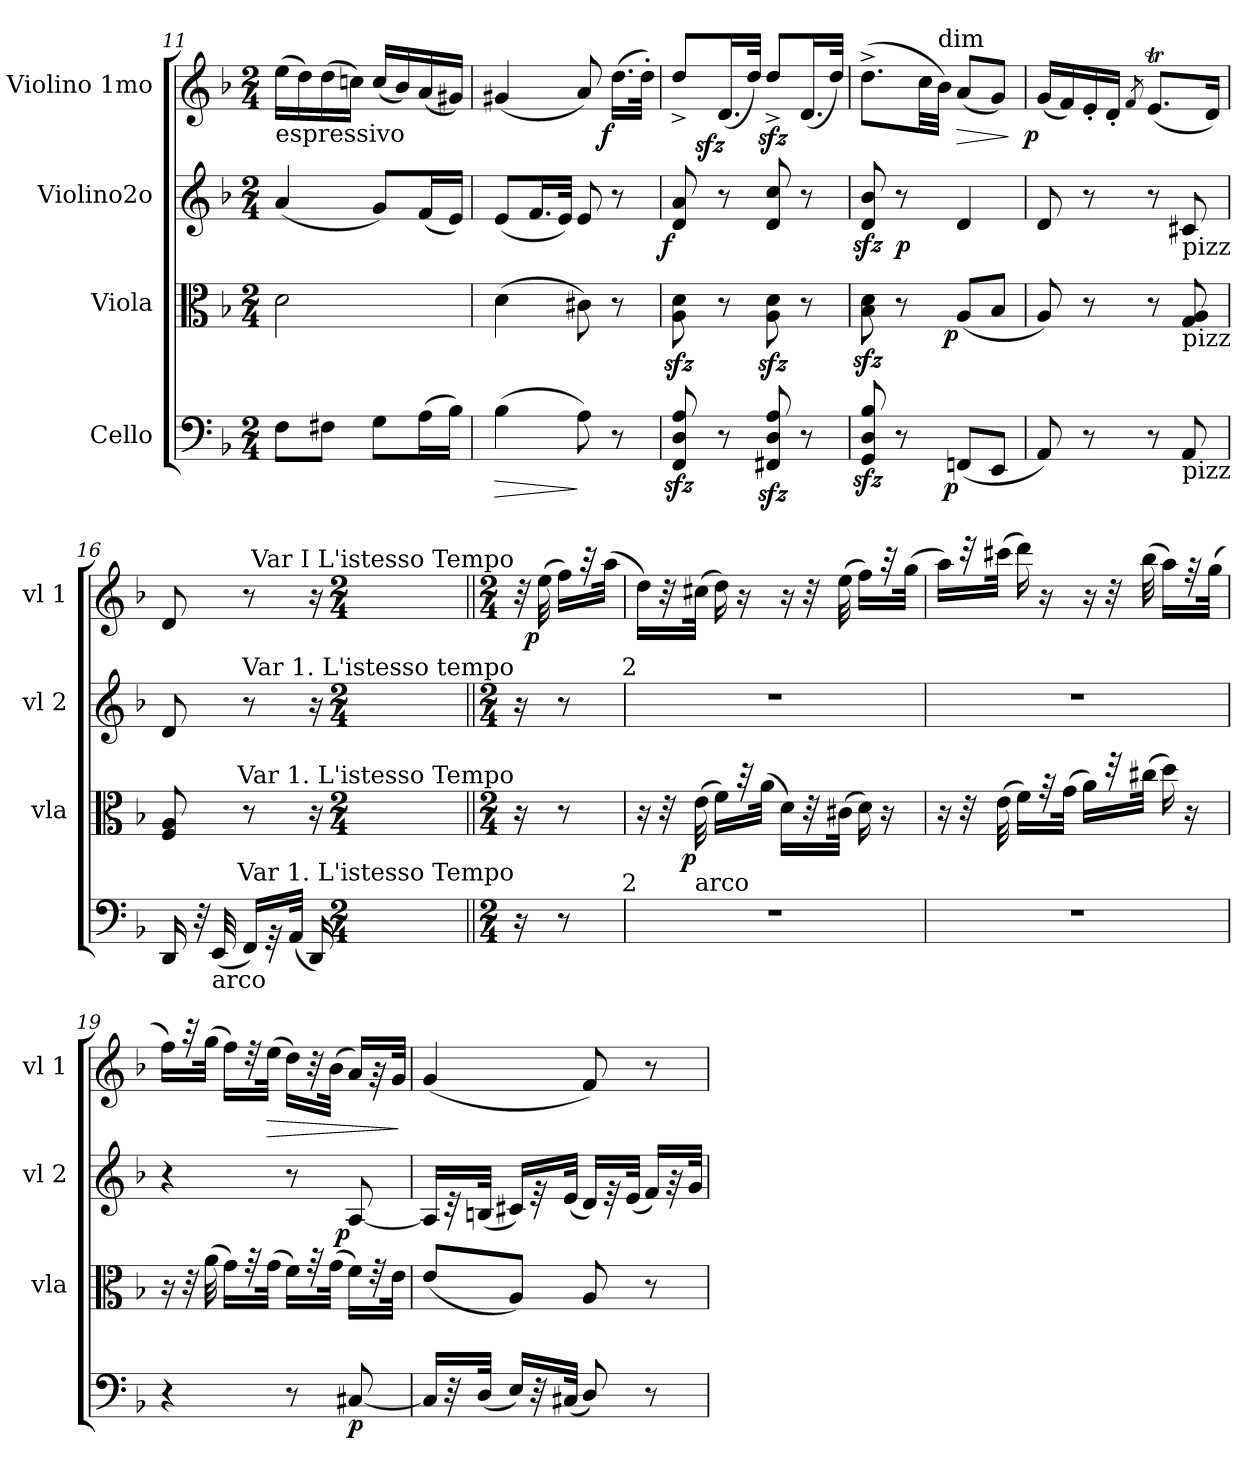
**kern	**dynam	**kern	**dynam	**kern	**dynam	**kern	**dynam
*part4	*part4	*part3	*part3	*part2	*part2	*part1	*part1
*staff4	*staff4	*staff3	*staff3	*staff2	*staff2	*staff1	*staff1
*I"Cello	*	*I"Viola	*	*I"Violino2o	*	*I"Violino 1mo	*
*	*	*I'vla	*	*I'vl 2	*	*I'vl 1	*
*clefF4	*	*clefC3	*	*clefG2	*	*clefG2	*
*k[b-]	*	*k[b-]	*	*k[b-]	*	*k[b-]	*
*M2/4	*	*M2/4	*	*M2/4	*	*M2/4	*
=11	=11	=11	=11	=11	=11	=11	=11
!	!	!	!	!	!	!LO:TX:b:t=espressivo	!
8F\L	.	2d\	.	(4a/	.	(16ee\LL	.
.	.	.	.	.	.	16dd\)	.
8F#X\J	.	.	.	.	.	(16dd\	.
.	.	.	.	.	.	16ccn\JJ)	.
8G\L	.	.	.	8g/L)	.	(16cc/LL	.
.	.	.	.	.	.	16b-/)	.
(16A\L	.	.	.	(16f/L	.	(16a/	.
16B-\JJ)	.	.	.	16e/JJ)	.	16g#X/JJ)	.
=12	=12	=12	=12	=12	=12	=12	=12
!	!LO:HP:b	!	!	!	!	!	!
(4B-\	>	(4d\	.	(8e/L	.	(4g#X/	.
.	.	.	.	16.f/L	.	.	.
.	.	.	.	32e/JJk)	.	.	.
8A\)	]	8c#X\)	.	8e/	.	8a/)	.
!	!	!	!	!	!	!	!LO:DY:rj
8r	.	8r	.	8r	.	(16.dd\LL	f
.	.	.	.	.	.	32dd'\JJk)	.
=13	=13	=13	=13	=13	=13	=13	=13
!	!	!	!	!	!LO:DY:rj	!	!
*	*	*	*	*^	*	*	*
8FFzz>/ 8Dzz>/ 8Azz>/	.	8Azz>\ 8dzz>\	.	8d/ 8a/	16ryy	f	8dd^>/L	.
!	!	!	!	!	!	!LO:DY:a	!	!
.	.	.	.	.	4..ryy	sfz	.	.
8r	.	8r	.	8r	.	.	(16.d/L	.
.	.	.	.	.	.	.	32dd/JJk)	.
8FF#Xzz>/ 8Dzz>/ 8Azz>/	.	8Azz>\ 8dzz>\	.	8dzz>/ 8cczz>/	.	.	8dd^>/L	.
8r	.	8r	.	8r	.	.	(16.d/L	.
.	.	.	.	.	.	.	32dd/JJk)	.
*	*	*	*	*v	*v	*	*	*
=14	=14	=14	=14	=14	=14	=14	=14
8GGzz>/ 8Dzz>/ 8B-zz>/	.	8B-zz>\ 8dzz>\	.	8dzz>/ 8b-zz>/	.	(8.dd^\L	.
8r	.	8r	.	8r	p	.	.
.	.	.	.	.	.	32cc\LL	.
!	!	!	!	!	!	!LO:TX:t=dim	!
.	.	.	.	.	.	32b-\JJJ)	.
!	!LO:DY:rj	!	!LO:DY:rj	!	!	!	!LO:HP:b
(8FFn/L	p	(8A/L	p	4d/	.	(8a/L	>
8EE/J	.	8B-/J	.	.	.	8g/J)	.
.	.	.	.	.	.	.	]
=15	=15	=15	=15	=15	=15	=15	=15
!	!	!	!	!	!	!	!LO:DY:rj
8AA/)	.	8A/)	.	8d/	.	(16g/LL	p
.	.	.	.	.	.	16f/)	.
8r	.	8r	.	8r	.	16e'/	.
.	.	.	.	.	.	16d'/JJ	.
.	.	.	.	.	.	8qf/	.
8r	.	8r	.	8r	.	(8.et/L	.
!	!	!	!	!LO:TX:b:t=pizz	!	!	!
!	!	!LO:TX:b:t=pizz	!	!	!	!	!
!LO:TX:b:t=pizz	!	!	!	!	!	!	!
8AA/	.	8G/ 8A/	.	8c#X/	.	.	.
.	.	.	.	.	.	16d/Jk)	.
=16	=16	=16	=16	=16	=16	=16	=16
16DD/	.	8F/ 8A/	.	8d/	.	8d/	.
32r	.	.	.	.	.	.	.
!LO:TX:b:t=arco	!	!	!	!	!	!	!
(32EE/	.	.	.	.	.	.	.
16FF/LL)	.	8r	.	8r	.	8r	.
32r	.	.	.	.	.	.	.
(32AA/JJk	.	.	.	.	.	.	.
16DD/)	.	16r	.	16r	.	16r	.
*M2/4	*	*M2/4	*	*M2/4	*	*M2/4	*
=||	=||	=||	=||	=||	=||	=||	=||
*M2/4	*	*M2/4	*	*M2/4	*	*M2/4	*
!	!	!	!	!	!	!LO:TX:a:rj:t=Var I L'istesso Tempo	!
!	!	!	!	!LO:TX:a:rj:t=Var 1. L'istesso tempo	!	!	!
!	!	!LO:TX:a:rj:t=Var 1.  L'istesso Tempo	!	!	!	!	!
!LO:TX:a:rj:t=Var 1. L'istesso Tempo	!	!	!	!	!	!	!
16r	.	16r	.	16r	.	32r	.
!	!	!	!	!	!	!	!LO:DY:rj
.	.	.	.	.	.	(32ee\	p
8r	.	8r	.	8r	.	16ff\LL)	.
.	.	.	.	.	.	32r	.
.	.	.	.	.	.	(32aa\JJk	.
=17	=17	=17	=17	=17	=17	=17	=17
!	!	!	!	!LO:TX:a:rj:t=2	!	!	!
!LO:TX:a:rj:t=2	!	!	!	!	!	!	!
2r	.	16r	.	2r	.	16dd\LL)	.
.	.	32r	.	.	.	32r	.
!	!	!LO:TX:b:t=arco	!	!	!	!	!
!	!	!	!LO:DY:rj	!	!	!	!
.	.	(32e\	p	.	.	(32cc#X\JJk	.
.	.	16f\LL)	.	.	.	16dd\)	.
.	.	32r	.	.	.	16r	.
.	.	(32a\JJk	.	.	.	.	.
.	.	16d\LL)	.	.	.	16r	.
.	.	32r	.	.	.	32r	.
.	.	(32c#X\JJk	.	.	.	(32ee\	.
.	.	16d\)	.	.	.	16ff\LL)	.
.	.	16r	.	.	.	32r	.
.	.	.	.	.	.	(32gg\JJk	.
=18	=18	=18	=18	=18	=18	=18	=18
2r	.	16r	.	2r	.	16aa\LL)	.
.	.	32r	.	.	.	32r	.
.	.	(32e\	.	.	.	(32ccc#X\JJk	.
.	.	16f\LL)	.	.	.	16ddd\)	.
.	.	32r	.	.	.	16r	.
.	.	(32g\JJk	.	.	.	.	.
.	.	16a\LL)	.	.	.	16r	.
.	.	32r	.	.	.	32r	.
.	.	(32cc#X\JJk	.	.	.	(32bb-\	.
.	.	16dd\)	.	.	.	16aa\LL)	.
.	.	16r	.	.	.	32r	.
.	.	.	.	.	.	(32gg\JJk	.
=19	=19	=19	=19	=19	=19	=19	=19
4r	.	16r	.	4r	.	16ff\LL)	.
.	.	32r	.	.	.	32r	.
.	.	(32a\	.	.	.	(32gg\JJk	.
.	.	16g\LL)	.	.	.	16ff\LL)	.
.	.	32r	.	.	.	32r	.
!	!	!	!	!	!	!	!LO:HP:b
.	.	(32g\JJk	.	.	.	(32ee\JJk	>
8r	.	16f\LL)	.	8r	.	16dd\LL)	.
.	.	32r	.	.	.	32r	.
.	.	(32g\JJk	.	.	.	(32b-\JJk	.
!	!	!	!	!	!LO:DY:rj	!	!
[8C#X/	p	16f\LL)	.	[8A/	p	16a/LL)	.
.	.	32r	.	.	.	32r	.
.	.	32e\JJk	.	.	.	32g/JJk	.
.	.	.	.	.	.	.	]
=20	=20	=20	=20	=20	=20	=20	=20
16C#/LL]	.	(8e/L	.	16A/LL]	.	(4g/	.
32r	.	.	.	32r	.	.	.
(32D/JJk	.	.	.	(32Bn/JJk	.	.	.
16E/LL)	.	8A/J)	.	16c#X/LL)	.	.	.
32r	.	.	.	32r	.	.	.
(32C#X/JJk	.	.	.	(32e/JJk	.	.	.
8D/)	.	8A/	.	16d/LL)	.	8f/)	.
.	.	.	.	32r	.	.	.
.	.	.	.	(32e/JJk	.	.	.
8r	.	8r	.	16f/LL)	.	8r	.
.	.	.	.	32r	.	.	.
.	.	.	.	32g/JJk	.	.	.
=	=	=	=	=	=	=	=
*-	*-	*-	*-	*-	*-	*-	*-
